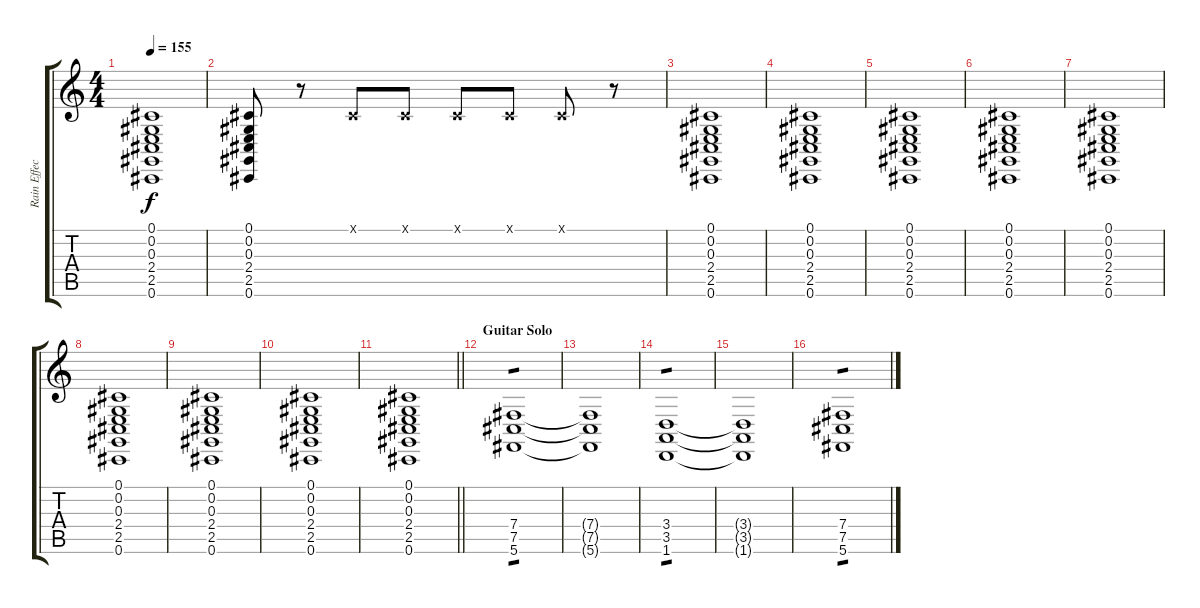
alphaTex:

\track ("Rain Effect/third guitar" "Rain Effec") {instrument seashore}
\staff {score tabs}
\tuning (Db4 Ab3 E3 B2 Gb2 Db2) {hide}
\ts (4 4)
\tempo 155
\clef g2
\ks c
(0.1 0.2 0.3 2.4 2.5 0.6).1{dy f} |
(0.1 0.2 0.3 2.4 2.5 0.6).8 r.8 0.1{x}.8{instrument synthbass1} 0.1{x}.8 0.1{x}.8 0.1{x}.8 0.1{x}.8 r.8 |
(0.1 0.2 0.3 2.4 2.5 0.6).1{instrument seashore} |
(0.1 0.2 0.3 2.4 2.5 0.6).1{instrument seashore} |
(0.1 0.2 0.3 2.4 2.5 0.6).1{instrument seashore} |
(0.1 0.2 0.3 2.4 2.5 0.6).1{instrument seashore} |
(0.1 0.2 0.3 2.4 2.5 0.6).1{instrument seashore} |
(0.1 0.2 0.3 2.4 2.5 0.6).1{instrument seashore} |
(0.1 0.2 0.3 2.4 2.5 0.6).1{instrument seashore} |
(0.1 0.2 0.3 2.4 2.5 0.6).1{instrument seashore} |
\barLineRight lightlight
(0.1 0.2 0.3 2.4 2.5 0.6).1{instrument seashore} |
\section ("" "Guitar Solo")
(7.4 7.5 5.6).1{tp 1 instrument distortionguitar} |
(7.4{t} 7.5{t} 5.6{t}).1 |
(3.4 3.5 1.6).1{tp 1} |
(3.4{t} 3.5{t} 1.6{t}).1 |
(7.4 7.5 5.6).1{tp 1}
